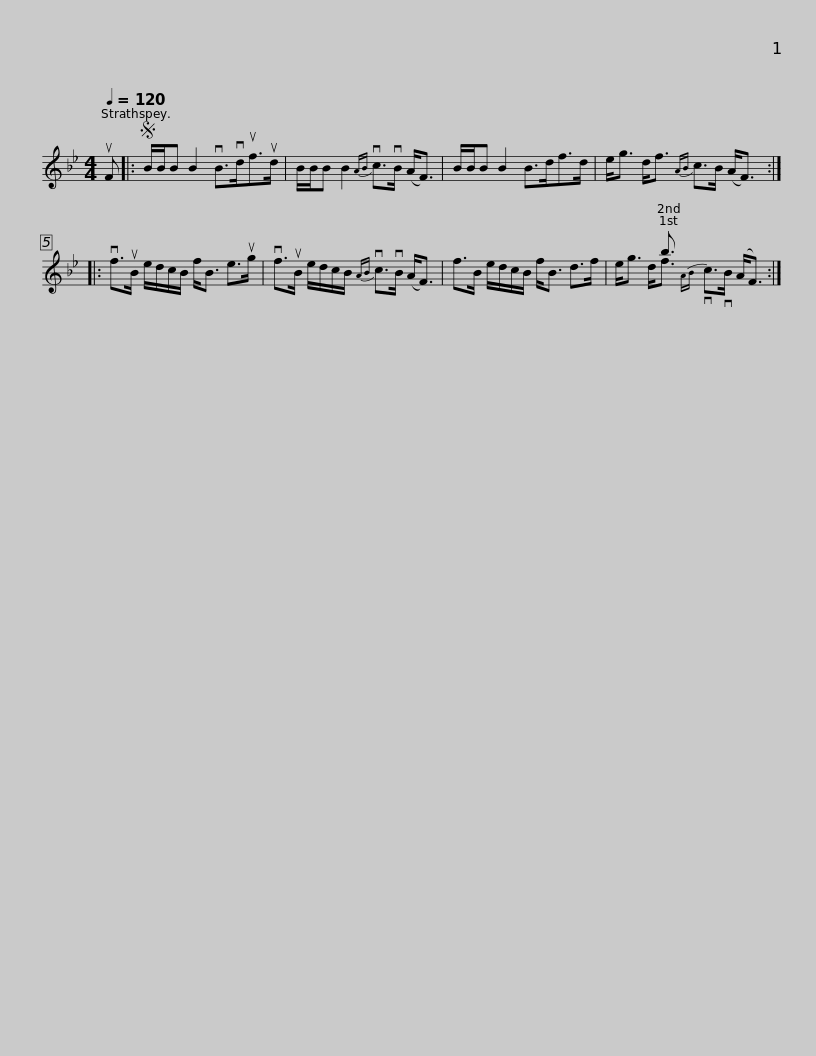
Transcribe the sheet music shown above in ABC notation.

X:1
%%score ( 1 2 )
L:1/8
Q:1/4=120
M:4/4
I:linebreak $
K:Bb
V:1 treble
V:2 treble
V:1
 uF |:S B/B/B B2 vB>vduf>ud | B/B/B B2{AB} vc>vB (A<F) | B/B/B B2 B>df>d | e<g d<f{AB} c>B (A<F) ::$ %5
 vf>uB e/d/c/B/ f<B e>ug | vf>uB e/d/c/B/{AB} vc>vB (A<F) | f>B e/d/c/B/ f<B d>f |$ x2 x/ b3/2 x2 (A<F) :| %9
V:2
 x |: x8 | x8 | x8 | x8 ::$ %5
 x8 | x8 | x8 |$ e<g d<f{AB} vc>vB x2 :| %9
